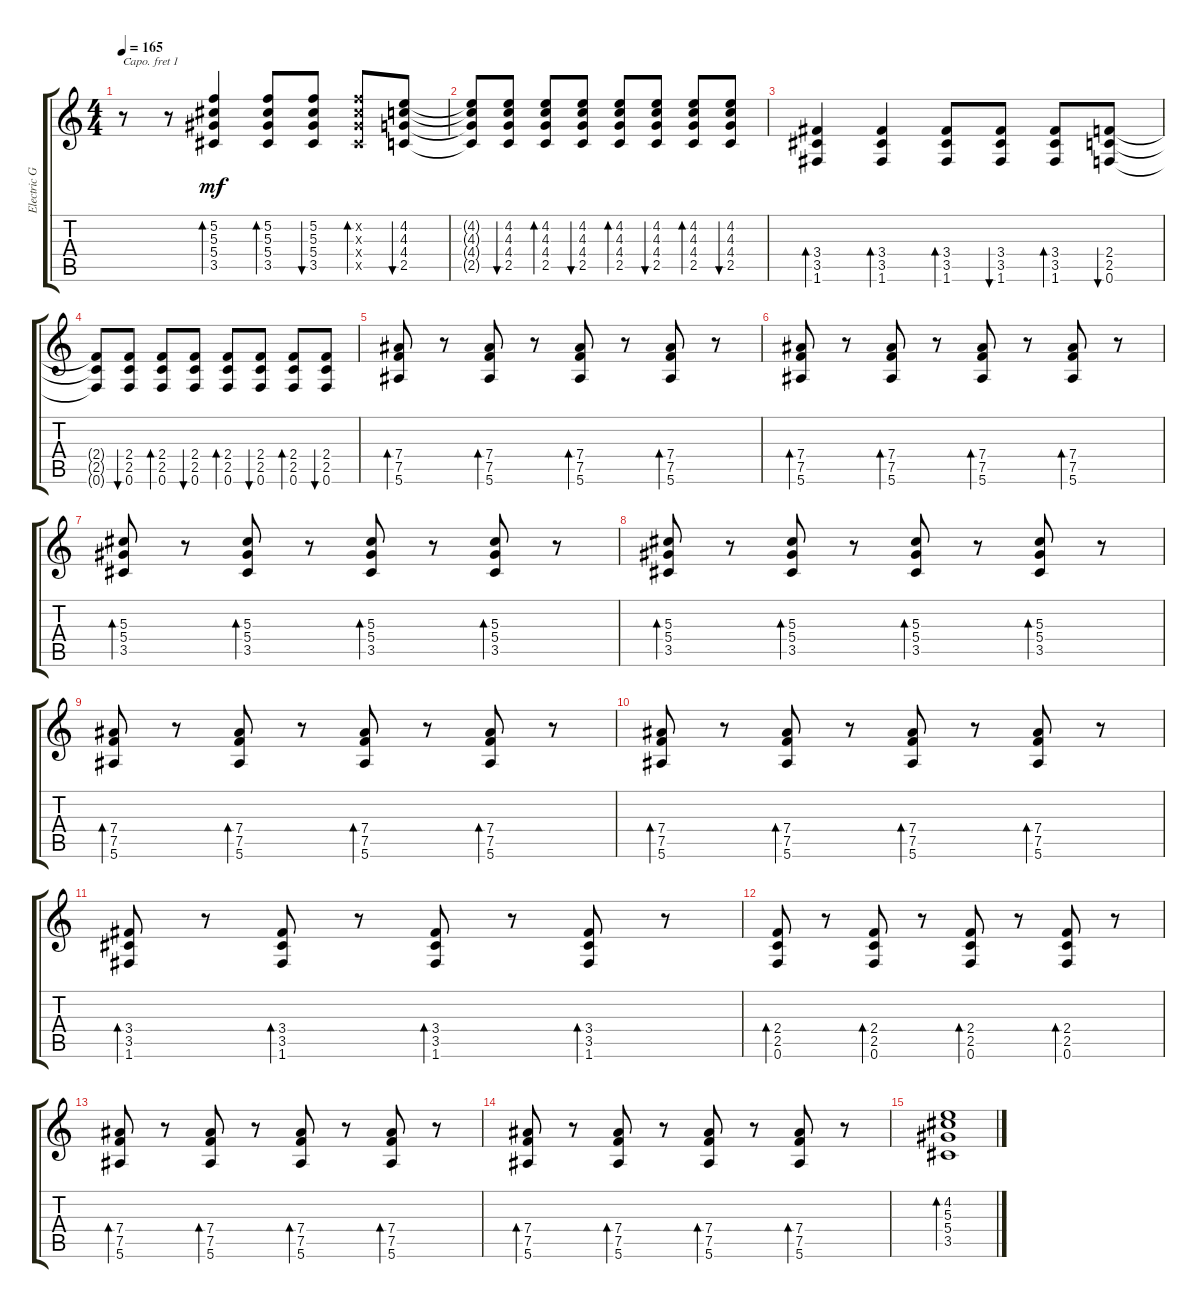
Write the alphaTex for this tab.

\track ("Electric Guitar" "Electric G") {instrument overdrivenguitar}
\staff {score tabs}
\capo 1
\tuning (E4 B3 G3 D3 A2 E2) {hide}
\ts (4 4)
\tempo 165
\clef g2
\ks c
r.8{dy mf} r.8 (5.2 5.3 5.4 3.5).4{bd 30} (5.2 5.3 5.4 3.5).8{bd 30} (5.2 5.3 5.4 3.5).8{bu 30} (5.2{x} 5.3{x} 5.4{x} 3.5{x}).8{bd 30} (4.2 4.3 4.4 2.5).8{bu 30} |
(4.2{t} 4.3{t} 4.4{t} 2.5{t}).8 (4.2 4.3 4.4 2.5).8{bu 30} (4.2 4.3 4.4 2.5).8{bd 30} (4.2 4.3 4.4 2.5).8{bu 30} (4.2 4.3 4.4 2.5).8{bd 30} (4.2 4.3 4.4 2.5).8{bu 30} (4.2 4.3 4.4 2.5).8{bd 30} (4.2 4.3 4.4 2.5).8{bu 30} |
(3.4 3.5 1.6).4{bd 30} (3.4 3.5 1.6).4{bd 30} (3.4 3.5 1.6).8{bd 30} (3.4 3.5 1.6).8{bu 30} (3.4 3.5 1.6).8{bd 30} (2.4 2.5 0.6).8{bu 30} |
(2.4{t} 2.5{t} 0.6{t}).8 (2.4 2.5 0.6).8{bu 30} (2.4 2.5 0.6).8{bd 30} (2.4 2.5 0.6).8{bu 30} (2.4 2.5 0.6).8{bd 30} (2.4 2.5 0.6).8{bu 30} (2.4 2.5 0.6).8{bd 30} (2.4 2.5 0.6).8{bu 30} |
(7.4 7.5 5.6).8{bd 30} r.8 (7.4 7.5 5.6).8{bd 30} r.8 (7.4 7.5 5.6).8{bd 30} r.8 (7.4 7.5 5.6).8{bd 30} r.8 |
(7.4 7.5 5.6).8{bd 30} r.8 (7.4 7.5 5.6).8{bd 30} r.8 (7.4 7.5 5.6).8{bd 30} r.8 (7.4 7.5 5.6).8{bd 30} r.8 |
(5.3 5.4 3.5).8{bd 30} r.8 (5.3 5.4 3.5).8{bd 30} r.8 (5.3 5.4 3.5).8{bd 30} r.8 (5.3 5.4 3.5).8{bd 30} r.8 |
(5.3 5.4 3.5).8{bd 30} r.8 (5.3 5.4 3.5).8{bd 30} r.8 (5.3 5.4 3.5).8{bd 30} r.8 (5.3 5.4 3.5).8{bd 30} r.8 |
(7.4 7.5 5.6).8{bd 30} r.8 (7.4 7.5 5.6).8{bd 30} r.8 (7.4 7.5 5.6).8{bd 30} r.8 (7.4 7.5 5.6).8{bd 30} r.8 |
(7.4 7.5 5.6).8{bd 30} r.8 (7.4 7.5 5.6).8{bd 30} r.8 (7.4 7.5 5.6).8{bd 30} r.8 (7.4 7.5 5.6).8{bd 30} r.8 |
(3.4 3.5 1.6).8{bd 30} r.8 (3.4 3.5 1.6).8{bd 30} r.8 (3.4 3.5 1.6).8{bd 30} r.8 (3.4 3.5 1.6).8{bd 30} r.8 |
(2.4 2.5 0.6).8{bd 30} r.8 (2.4 2.5 0.6).8{bd 30} r.8 (2.4 2.5 0.6).8{bd 30} r.8 (2.4 2.5 0.6).8{bd 30} r.8 |
(7.4 7.5 5.6).8{bd 30} r.8 (7.4 7.5 5.6).8{bd 30} r.8 (7.4 7.5 5.6).8{bd 30} r.8 (7.4 7.5 5.6).8{bd 30} r.8 |
(7.4 7.5 5.6).8{bd 30} r.8 (7.4 7.5 5.6).8{bd 30} r.8 (7.4 7.5 5.6).8{bd 30} r.8 (7.4 7.5 5.6).8{bd 30} r.8 |
(4.2 5.3 5.4 3.5).1{bd 30}
